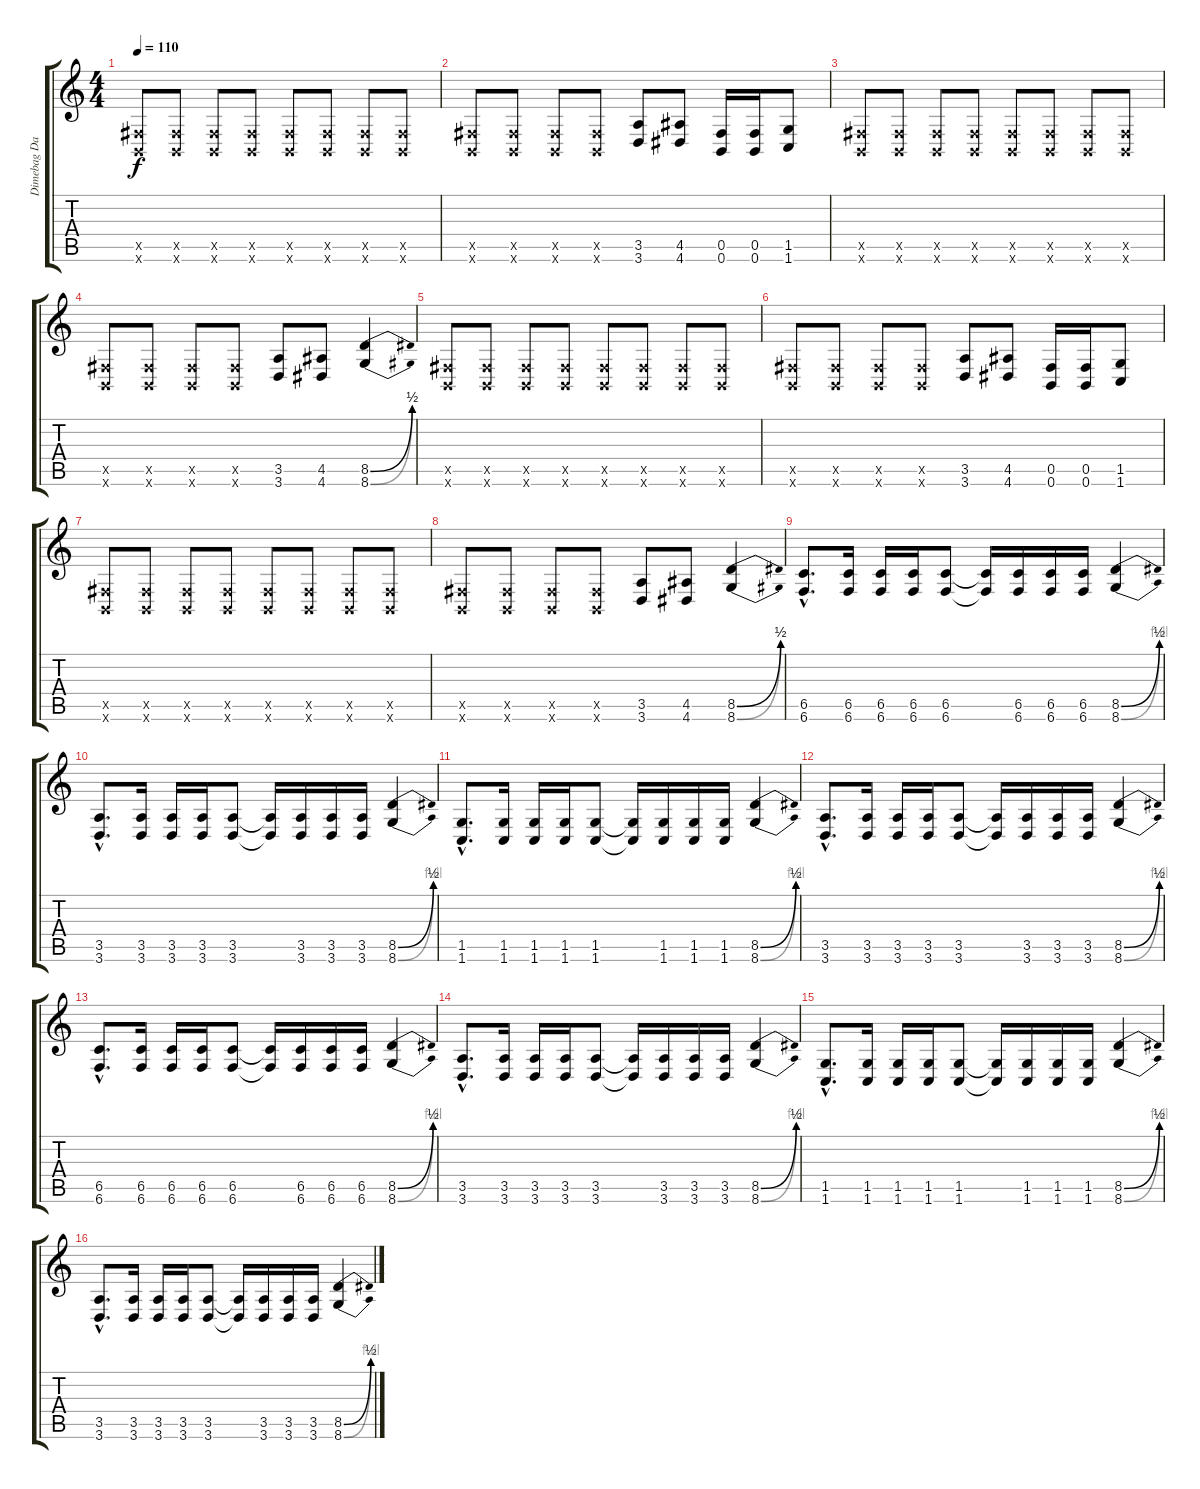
\track ("Dimebag Darrel" "Dimebag Da") {instrument distortionguitar}
\staff {score tabs}
\tuning (Db4 Ab3 E3 B2 Gb2 B1) {hide}
\ts (4 4)
\tempo 110
\clef g2
\ks c
(0.5{x} 0.6{x}).8{dy f} (0.5{x} 0.6{x}).8 (0.5{x} 0.6{x}).8 (0.5{x} 0.6{x}).8 (0.5{x} 0.6{x}).8 (0.5{x} 0.6{x}).8 (0.5{x} 0.6{x}).8 (0.5{x} 0.6{x}).8 |
(0.5{x} 0.6{x}).8 (0.5{x} 0.6{x}).8 (0.5{x} 0.6{x}).8 (0.5{x} 0.6{x}).8 (3.5 3.6).8 (4.5 4.6).8 (0.5 0.6).16 (0.5 0.6).16 (1.5 1.6).8 |
(0.5{x} 0.6{x}).8 (0.5{x} 0.6{x}).8 (0.5{x} 0.6{x}).8 (0.5{x} 0.6{x}).8 (0.5{x} 0.6{x}).8 (0.5{x} 0.6{x}).8 (0.5{x} 0.6{x}).8 (0.5{x} 0.6{x}).8 |
(0.5{x} 0.6{x}).8 (0.5{x} 0.6{x}).8 (0.5{x} 0.6{x}).8 (0.5{x} 0.6{x}).8 (3.5 3.6).8 (4.5 4.6).8 (8.5{be (bend 0 0 60 2)} 8.6{be (bend 0 0 60 2)}).4 |
(0.5{x} 0.6{x}).8 (0.5{x} 0.6{x}).8 (0.5{x} 0.6{x}).8 (0.5{x} 0.6{x}).8 (0.5{x} 0.6{x}).8 (0.5{x} 0.6{x}).8 (0.5{x} 0.6{x}).8 (0.5{x} 0.6{x}).8 |
(0.5{x} 0.6{x}).8 (0.5{x} 0.6{x}).8 (0.5{x} 0.6{x}).8 (0.5{x} 0.6{x}).8 (3.5 3.6).8 (4.5 4.6).8 (0.5 0.6).16 (0.5 0.6).16 (1.5 1.6).8 |
(0.5{x} 0.6{x}).8 (0.5{x} 0.6{x}).8 (0.5{x} 0.6{x}).8 (0.5{x} 0.6{x}).8 (0.5{x} 0.6{x}).8 (0.5{x} 0.6{x}).8 (0.5{x} 0.6{x}).8 (0.5{x} 0.6{x}).8 |
(0.5{x} 0.6{x}).8 (0.5{x} 0.6{x}).8 (0.5{x} 0.6{x}).8 (0.5{x} 0.6{x}).8 (3.5 3.6).8 (4.5 4.6).8 (8.5{be (bend 0 0 60 2)} 8.6{be (bend 0 0 60 2)}).4 |
(6.5{hac} 6.6{hac}).8{d} (6.5 6.6).16 (6.5 6.6).16 (6.5 6.6).16 (6.5 6.6).8 (6.5{t} 6.6{t}).16 (6.5 6.6).16 (6.5 6.6).16 (6.5 6.6).16 (8.5{be (bend 0 0 60 2)} 8.6{be (bend 0 0 60 4)}).4 |
(3.5{hac} 3.6{hac}).8{d} (3.5 3.6).16 (3.5 3.6).16 (3.5 3.6).16 (3.5 3.6).8 (3.5{t} 3.6{t}).16 (3.5 3.6).16 (3.5 3.6).16 (3.5 3.6).16 (8.5{be (bend 0 0 60 2)} 8.6{be (bend 0 0 60 4)}).4 |
(1.5{hac} 1.6{hac}).8{d} (1.5 1.6).16 (1.5 1.6).16 (1.5 1.6).16 (1.5 1.6).8 (1.5{t} 1.6{t}).16 (1.5 1.6).16 (1.5 1.6).16 (1.5 1.6).16 (8.5{be (bend 0 0 60 2)} 8.6{be (bend 0 0 60 4)}).4 |
(3.5{hac} 3.6{hac}).8{d} (3.5 3.6).16 (3.5 3.6).16 (3.5 3.6).16 (3.5 3.6).8 (3.5{t} 3.6{t}).16 (3.5 3.6).16 (3.5 3.6).16 (3.5 3.6).16 (8.5{be (bend 0 0 60 2)} 8.6{be (bend 0 0 60 4)}).4 |
(6.5{hac} 6.6{hac}).8{d} (6.5 6.6).16 (6.5 6.6).16 (6.5 6.6).16 (6.5 6.6).8 (6.5{t} 6.6{t}).16 (6.5 6.6).16 (6.5 6.6).16 (6.5 6.6).16 (8.5{be (bend 0 0 60 2)} 8.6{be (bend 0 0 60 4)}).4 |
(3.5{hac} 3.6{hac}).8{d} (3.5 3.6).16 (3.5 3.6).16 (3.5 3.6).16 (3.5 3.6).8 (3.5{t} 3.6{t}).16 (3.5 3.6).16 (3.5 3.6).16 (3.5 3.6).16 (8.5{be (bend 0 0 60 2)} 8.6{be (bend 0 0 60 4)}).4 |
(1.5{hac} 1.6{hac}).8{d} (1.5 1.6).16 (1.5 1.6).16 (1.5 1.6).16 (1.5 1.6).8 (1.5{t} 1.6{t}).16 (1.5 1.6).16 (1.5 1.6).16 (1.5 1.6).16 (8.5{be (bend 0 0 60 2)} 8.6{be (bend 0 0 60 4)}).4 |
(3.5{hac} 3.6{hac}).8{d} (3.5 3.6).16 (3.5 3.6).16 (3.5 3.6).16 (3.5 3.6).8 (3.5{t} 3.6{t}).16 (3.5 3.6).16 (3.5 3.6).16 (3.5 3.6).16 (8.5{be (bend 0 0 60 2)} 8.6{be (bend 0 0 60 4)}).4
